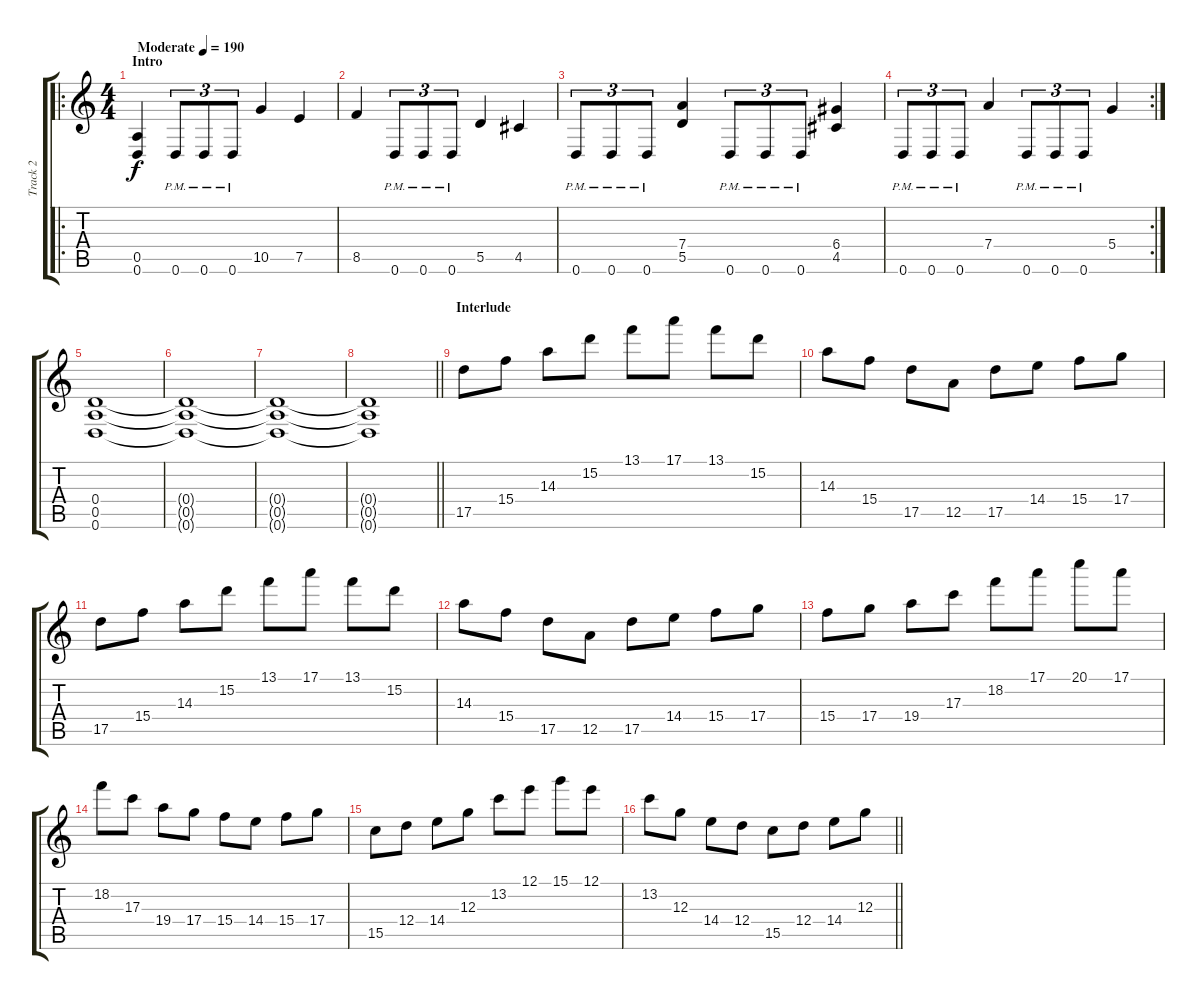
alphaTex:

\track ("Track 2" "Track 2") {instrument distortionguitar}
\staff {score tabs}
\tuning (E4 B3 G3 D3 A2 D2) {hide}
\ro
\ts (4 4)
\section ("" "Intro")
\tempo (190 "Moderate")
\clef g2
\ks c
(0.5 0.6).4{dy f instrument distortionguitar} 0.6{pm}.8{tu (3 2)} 0.6{pm}.8{tu (3 2)} 0.6{pm}.8{tu (3 2)} 10.5.4 7.5.4 |
8.5.4 0.6{pm}.8{tu (3 2)} 0.6{pm}.8{tu (3 2)} 0.6{pm}.8{tu (3 2)} 5.5.4 4.5.4 |
0.6{pm}.8{tu (3 2)} 0.6{pm}.8{tu (3 2)} 0.6{pm}.8{tu (3 2)} (7.4 5.5).4 0.6{pm}.8{tu (3 2)} 0.6{pm}.8{tu (3 2)} 0.6{pm}.8{tu (3 2)} (6.4 4.5).4 |
\rc 2
0.6{pm}.8{tu (3 2)} 0.6{pm}.8{tu (3 2)} 0.6{pm}.8{tu (3 2)} 7.4.4 0.6{pm}.8{tu (3 2)} 0.6{pm}.8{tu (3 2)} 0.6{pm}.8{tu (3 2)} 5.4.4 |
(0.4 0.5 0.6).1 |
(0.4{t} 0.5{t} 0.6{t}).1 |
(0.4{t} 0.5{t} 0.6{t}).1 |
\barLineRight lightlight
(0.4{t} 0.5{t} 0.6{t}).1 |
\section ("" "Interlude")
17.5.8 15.4.8 14.3.8 15.2.8 13.1.8 17.1.8 13.1.8 15.2.8 |
14.3.8 15.4.8 17.5.8 12.5.8 17.5.8 14.4.8 15.4.8 17.4.8 |
17.5.8 15.4.8 14.3.8 15.2.8 13.1.8 17.1.8 13.1.8 15.2.8 |
14.3.8 15.4.8 17.5.8 12.5.8 17.5.8 14.4.8 15.4.8 17.4.8 |
15.4.8 17.4.8 19.4.8 17.3.8 18.2.8 17.1.8 20.1.8 17.1.8 |
18.2.8 17.3.8 19.4.8 17.4.8 15.4.8 14.4.8 15.4.8 17.4.8 |
15.5.8 12.4.8 14.4.8 12.3.8 13.2.8 12.1.8 15.1.8 12.1.8 |
\barLineRight lightlight
13.2.8 12.3.8 14.4.8 12.4.8 15.5.8 12.4.8 14.4.8 12.3.8
